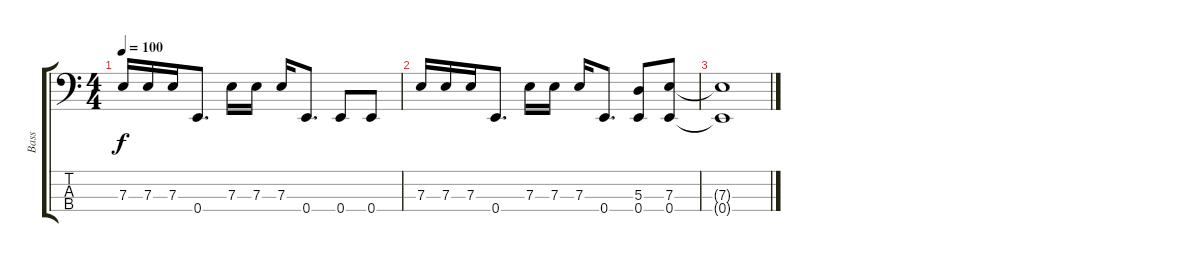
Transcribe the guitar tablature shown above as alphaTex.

\track ("Bass" "Bass") {instrument slapbass2}
\staff {score tabs}
\tuning (G2 D2 A1 E1) {hide}
\ts (4 4)
\tempo 100
\clef f4
\ks c
7.3.16{dy f} 7.3.16 7.3.16 0.4.8{d} 7.3.16 7.3.16 7.3.16 0.4.8{d} 0.4.8 0.4.8 |
7.3.16 7.3.16 7.3.16 0.4.8{d} 7.3.16 7.3.16 7.3.16 0.4.8{d} (5.3 0.4).8 (7.3 0.4).8 |
(7.3{t} 0.4{t}).1
